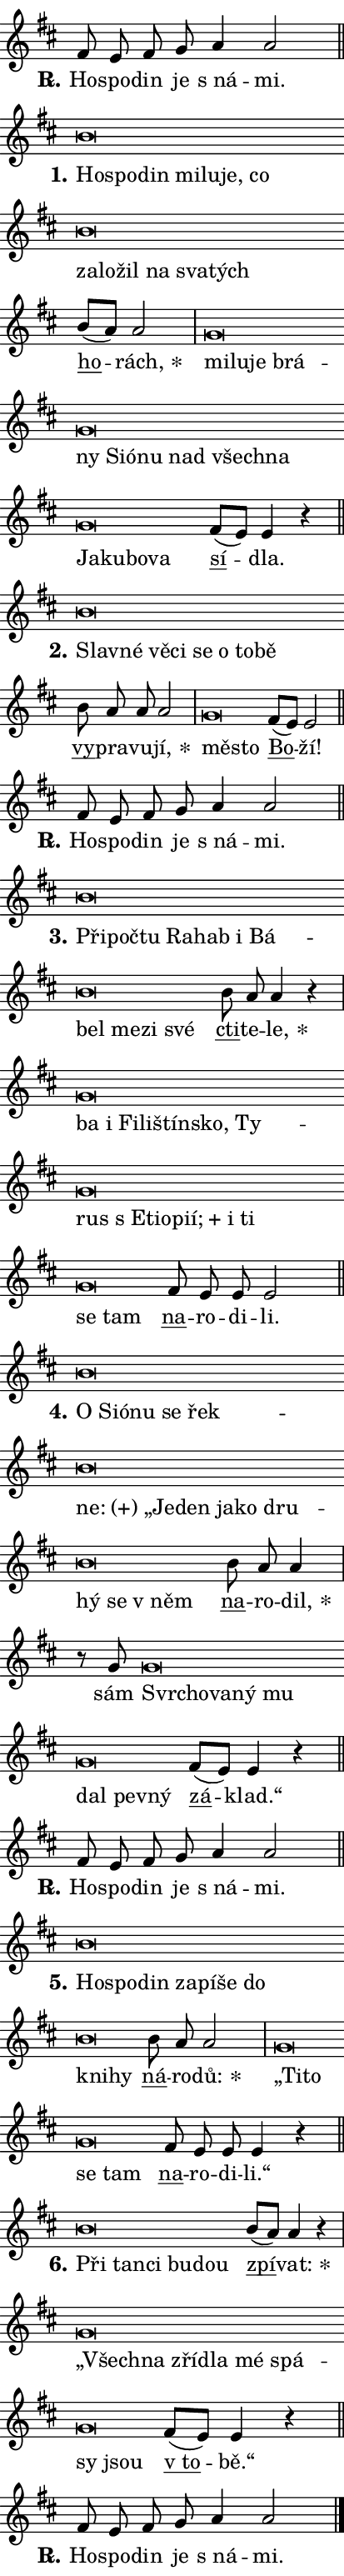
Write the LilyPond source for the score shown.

\version "2.24.0"
\header { tagline = "" }
\paper {
  indent = 0\cm
  top-margin = 0\cm
  right-margin = 0\cm
  bottom-margin = 0\cm
  left-margin = 0\cm
  paper-width = 7\cm
  page-breaking = #ly:one-page-breaking
  system-system-spacing.basic-distance = #11
  score-system-spacing.basic-distance = #11
  ragged-last = ##f
}


%% Author: Thomas Morley
%% https://lists.gnu.org/archive/html/lilypond-user/2020-05/msg00002.html
#(define (line-position grob)
"Returns position of @var[grob} in current system:
   @code{'start}, if at first time-step
   @code{'end}, if at last time-step
   @code{'middle} otherwise
"
  (let* ((col (ly:item-get-column grob))
         (ln (ly:grob-object col 'left-neighbor))
         (rn (ly:grob-object col 'right-neighbor))
         (col-to-check-left (if (ly:grob? ln) ln col))
         (col-to-check-right (if (ly:grob? rn) rn col))
         (break-dir-left
           (and
             (ly:grob-property col-to-check-left 'non-musical #f)
             (ly:item-break-dir col-to-check-left)))
         (break-dir-right
           (and
             (ly:grob-property col-to-check-right 'non-musical #f)
             (ly:item-break-dir col-to-check-right))))
        (cond ((eqv? 1 break-dir-left) 'start)
              ((eqv? -1 break-dir-right) 'end)
              (else 'middle))))

#(define (tranparent-at-line-position vctor)
  (lambda (grob)
  "Relying on @code{line-position} select the relevant enry from @var{vctor}.
Used to determine transparency,"
    (case (line-position grob)
      ((end) (not (vector-ref vctor 0)))
      ((middle) (not (vector-ref vctor 1)))
      ((start) (not (vector-ref vctor 2))))))

noteHeadBreakVisibility =
#(define-music-function (break-visibility)(vector?)
"Makes @code{NoteHead}s transparent relying on @var{break-visibility}"
#{
  \override NoteHead.transparent =
    #(tranparent-at-line-position break-visibility)
#})

#(define delete-ledgers-for-transparent-note-heads
  (lambda (grob)
    "Reads whether a @code{NoteHead} is transparent.
If so this @code{NoteHead} is removed from @code{'note-heads} from
@var{grob}, which is supposed to be @code{LedgerLineSpanner}.
As a result ledgers are not printed for this @code{NoteHead}"
    (let* ((nhds-array (ly:grob-object grob 'note-heads))
           (nhds-list
             (if (ly:grob-array? nhds-array)
                 (ly:grob-array->list nhds-array)
                 '()))
           ;; Relies on the transparent-property being done before
           ;; Staff.LedgerLineSpanner.after-line-breaking is executed.
           ;; This is fragile ...
           (to-keep
             (remove
               (lambda (nhd)
                 (ly:grob-property nhd 'transparent #f))
               nhds-list)))
      ;; TODO find a better method to iterate over grob-arrays, similiar
      ;; to filter/remove etc for lists
      ;; For now rebuilt from scratch
      (set! (ly:grob-object grob 'note-heads)  '())
      (for-each
        (lambda (nhd)
          (ly:pointer-group-interface::add-grob grob 'note-heads nhd))
        to-keep))))

hideNotes = {
  \noteHeadBreakVisibility #begin-of-line-visible
}
unHideNotes = {
  \noteHeadBreakVisibility #all-visible
}

% work-around for resetting accidentals
% https://lilypond.org/doc/v2.23/Documentation/notation/displaying-rhythms#unmetered-music
cadenzaMeasure = {
  \cadenzaOff
  \partial 1024 s1024
  \cadenzaOn
}

#(define-markup-command (accent layout props text) (markup?)
  "Underline accented syllable"
  (interpret-markup layout props
    #{\markup \override #'(offset . 4.3) \underline { #text }#}))

responsum = \markup \concat {
  "R" \hspace #-1.05 \path #0.1 #'((moveto 0 0.07) (lineto 0.9 0.8)) \hspace #0.05 "."
}

\layout {
    \context {
        \Staff
        \remove "Time_signature_engraver"
        \override LedgerLineSpanner.after-line-breaking = #delete-ledgers-for-transparent-note-heads
    }
    \context {
        \Voice {
            \override NoteHead.output-attributes = #'((class . "notehead"))
            \override Hairpin.height = #0.55
        }
    }
    \context {
        \Lyrics {
            \override StanzaNumber.output-attributes = #'((class . "stanzanumber"))
            \override LyricSpace.minimum-distance = #0.9
            \override LyricText.font-name = #"TeX Gyre Schola"
            \override LyricText.font-size = 1
            \override StanzaNumber.font-name = #"TeX Gyre Schola Bold"
            \override StanzaNumber.font-size = 1
        }
    }
}

% magnetic-lyrics.ily
%
%   written by
%     Jean Abou Samra <jean@abou-samra.fr>
%     Werner Lemberg <wl@gnu.org>
%
%   adapted by
%     Jiri Hon <jiri.hon@gmail.com>
%
% Version 2022-Apr-15

% https://www.mail-archive.com/lilypond-user@gnu.org/msg149350.html

#(define (Left_hyphen_pointer_engraver context)
   "Collect syllable-hyphen-syllable occurrences in lyrics and store
them in properties.  This engraver only looks to the left.  For
example, if the lyrics input is @code{foo -- bar}, it does the
following.

@itemize @bullet
@item
Set the @code{text} property of the @code{LyricHyphen} grob between
@q{foo} and @q{bar} to @code{foo}.

@item
Set the @code{left-hyphen} property of the @code{LyricText} grob with
text @q{foo} to the @code{LyricHyphen} grob between @q{foo} and
@q{bar}.
@end itemize

Use this auxiliary engraver in combination with the
@code{lyric-@/text::@/apply-@/magnetic-@/offset!} hook."
   (let ((hyphen #f)
         (text #f))
     (make-engraver
      (acknowledgers
       ((lyric-syllable-interface engraver grob source-engraver)
        (set! text grob)))
      (end-acknowledgers
       ((lyric-hyphen-interface engraver grob source-engraver)
        ;(when (not (grob::has-interface grob 'lyric-space-interface))
          (set! hyphen grob)));)
      ((stop-translation-timestep engraver)
       (when (and text hyphen)
         (ly:grob-set-object! text 'left-hyphen hyphen))
       (set! text #f)
       (set! hyphen #f)))))

#(define (lyric-text::apply-magnetic-offset! grob)
   "If the space between two syllables is less than the value in
property @code{LyricText@/.details@/.squash-threshold}, move the right
syllable to the left so that it gets concatenated with the left
syllable.

Use this function as a hook for
@code{LyricText@/.after-@/line-@/breaking} if the
@code{Left_@/hyphen_@/pointer_@/engraver} is active."
   (let ((hyphen (ly:grob-object grob 'left-hyphen #f)))
     (when hyphen
       (let ((left-text (ly:spanner-bound hyphen LEFT)))
         (when (grob::has-interface left-text 'lyric-syllable-interface)
           (let* ((common (ly:grob-common-refpoint grob left-text X))
                  (this-x-ext (ly:grob-extent grob common X))
                  (left-x-ext
                   (begin
                     ;; Trigger magnetism for left-text.
                     (ly:grob-property left-text 'after-line-breaking)
                     (ly:grob-extent left-text common X)))
                  ;; `delta` is the gap width between two syllables.
                  (delta (- (interval-start this-x-ext)
                            (interval-end left-x-ext)))
                  (details (ly:grob-property grob 'details))
                  (threshold (assoc-get 'squash-threshold details 0.2)))
             (when (< delta threshold)
               (let* (;; We have to manipulate the input text so that
                      ;; ligatures crossing syllable boundaries are not
                      ;; disabled.  For languages based on the Latin
                      ;; script this is essentially a beautification.
                      ;; However, for non-Western scripts it can be a
                      ;; necessity.
                      (lt (ly:grob-property left-text 'text))
                      (rt (ly:grob-property grob 'text))
                      (is-space (grob::has-interface hyphen 'lyric-space-interface))
                      (space (if is-space " " ""))
                      (space-markup (grob-interpret-markup grob " "))
                      (space-size (interval-length (ly:stencil-extent space-markup X)))
                      (extra-delta (if is-space space-size 0))
                      ;; Append new syllable.
                      (ltrt-space (if (and (string? lt) (string? rt))
                                (string-append lt space rt)
                                (make-concat-markup (list lt space rt))))
                      ;; Right-align `ltrt` to the right side.
                      (ltrt-space-markup (grob-interpret-markup
                               grob
                               (make-translate-markup
                                (cons (interval-length this-x-ext) 0)
                                (make-right-align-markup ltrt-space)))))
                 (begin
                   ;; Don't print `left-text`.
                   (ly:grob-set-property! left-text 'stencil #f)
                   ;; Set text and stencil (which holds all collected
                   ;; syllables so far) and shift it to the left.
                   (ly:grob-set-property! grob 'text ltrt-space)
                   (ly:grob-set-property! grob 'stencil ltrt-space-markup)
                   (ly:grob-translate-axis! grob (- (- delta extra-delta)) X))))))))))


#(define (lyric-hyphen::displace-bounds-first grob)
   ;; Make very sure this callback isn't triggered too early.
   (let ((left (ly:spanner-bound grob LEFT))
         (right (ly:spanner-bound grob RIGHT)))
     (ly:grob-property left 'after-line-breaking)
     (ly:grob-property right 'after-line-breaking)
     (ly:lyric-hyphen::print grob)))

squashThreshold = #0.4

\layout {
  \context {
    \Lyrics
    \consists #Left_hyphen_pointer_engraver
    \override LyricText.after-line-breaking =
      #lyric-text::apply-magnetic-offset!
    \override LyricHyphen.stencil = #lyric-hyphen::displace-bounds-first
    \override LyricText.details.squash-threshold = \squashThreshold
    \override LyricHyphen.minimum-distance = 0
    \override LyricHyphen.minimum-length = \squashThreshold
  }
}

squash = \override LyricText.details.squash-threshold = 9999
unSquash = \override LyricText.details.squash-threshold = \squashThreshold

left = \override LyricText.self-alignment-X = #LEFT
unLeft = \revert LyricText.self-alignment-X

starOffset = #(lambda (grob) 
                (let ((x_offset (ly:self-alignment-interface::aligned-on-x-parent grob)))
                  (if (= x_offset 0) 0 (+ x_offset 1.2))))

star = #(define-music-function (syllable)(string?)
"Append star separator at the end of a syllable"
#{
  \once \override LyricText.X-offset = #starOffset
  \lyricmode { \markup {
    #syllable
    \override #'((font-name . "TeX Gyre Schola Bold")) \hspace #0.2 \lower #0.65 \larger "*"
  } }
#})

starAccent = #(define-music-function (syllable)(string?)
"Append star separator at the end of a syllable and make accent"
#{
  \once \override LyricText.X-offset = #starOffset
  \lyricmode { \markup {
    \accent #syllable
    \override #'((font-name . "TeX Gyre Schola Bold")) \hspace #0.2 \lower #0.65 \larger "*"
  } }
#})

breath = #(define-music-function (syllable)(string?)
"Append breathing indicator at the end of a syllable"
#{
  \lyricmode { \markup { #syllable "+" } }
#})

optionalBreath = #(define-music-function (syllable)(string?)
"Append optional breathing indicator at the end of a syllable"
#{
  \lyricmode { \markup { #syllable "(+)" } }
#})


\score {
    <<
        \new Voice = "melody" { \cadenzaOn \key d \major \relative { fis'8 e fis g a4 a2 \cadenzaMeasure \bar "||" \break } }
        \new Lyrics \lyricsto "melody" { \lyricmode { \set stanza = \responsum
Ho -- spo -- din je "s ná" -- mi. } }
    >>
    \layout {}
}

\score {
    <<
        \new Voice = "melody" { \cadenzaOn \key d \major \relative { b'\breve*1/16 \hideNotes \breve*1/16 \bar "" \breve*1/16 \bar "" \breve*1/16 \bar "" \breve*1/16 \bar "" \breve*1/16 \bar "" \breve*1/16 \bar "" \breve*1/16 \bar "" \breve*1/16 \bar "" \breve*1/16 \bar "" \breve*1/16 \bar "" \breve*1/16 \breve*1/16 \bar "" \unHideNotes \bar "" b8[( a)] a2 \cadenzaMeasure \bar "|" g\breve*1/16 \hideNotes \breve*1/16 \bar "" \breve*1/16 \bar "" \breve*1/16 \bar "" \breve*1/16 \bar "" \breve*1/16 \bar "" \breve*1/16 \bar "" \breve*1/16 \bar "" \breve*1/16 \bar "" \breve*1/16 \bar "" \breve*1/16 \bar "" \breve*1/16 \bar "" \breve*1/16 \bar "" \breve*1/16 \breve*1/16 \bar "" \unHideNotes \bar "" fis8[( e)] e4 r \cadenzaMeasure \bar "||" \break } }
        \new Lyrics \lyricsto "melody" { \lyricmode { \set stanza = "1."
\left Ho -- \squash spo -- din mi -- lu -- je, co za -- lo -- žil na sva -- tých \unLeft \unSquash \markup \accent ho -- \star rách, \left mi -- \squash lu -- je brá -- ny Si -- ó -- nu nad všech -- na Ja -- ku -- bo -- va \unLeft \unSquash \markup \accent sí -- dla. } }
    >>
    \layout {}
}

\score {
    <<
        \new Voice = "melody" { \cadenzaOn \key d \major \relative { b'\breve*1/16 \hideNotes \breve*1/16 \bar "" \breve*1/16 \bar "" \breve*1/16 \bar "" \breve*1/16 \bar "" \breve*1/16 \bar "" \breve*1/16 \breve*1/16 \bar "" \unHideNotes \bar "" b8 a a a2 \cadenzaMeasure \bar "|" g\breve*1/16 \hideNotes \breve*1/16 \bar "" \unHideNotes \bar "" fis8[( e)] e2 \cadenzaMeasure \bar "||" \break } }
        \new Lyrics \lyricsto "melody" { \lyricmode { \set stanza = "2."
\left Slav -- \squash né vě -- ci se o to -- bě \unLeft \unSquash \markup \accent vy -- pra -- vu -- \star jí, \left mě -- \squash sto \unLeft \unSquash \markup \accent Bo -- ží! } }
    >>
    \layout {}
}

\score {
    <<
        \new Voice = "melody" { \cadenzaOn \key d \major \relative { fis'8 e fis g a4 a2 \cadenzaMeasure \bar "||" \break } }
        \new Lyrics \lyricsto "melody" { \lyricmode { \set stanza = \responsum
Ho -- spo -- din je "s ná" -- mi. } }
    >>
    \layout {}
}

\score {
    <<
        \new Voice = "melody" { \cadenzaOn \key d \major \relative { b'\breve*1/16 \hideNotes \breve*1/16 \bar "" \breve*1/16 \bar "" \breve*1/16 \bar "" \breve*1/16 \bar "" \breve*1/16 \bar "" \breve*1/16 \bar "" \breve*1/16 \bar "" \breve*1/16 \bar "" \breve*1/16 \breve*1/16 \bar "" \unHideNotes \bar "" b8 a a4 r \cadenzaMeasure \bar "|" g\breve*1/16 \hideNotes \breve*1/16 \bar "" \breve*1/16 \bar "" \breve*1/16 \bar "" \breve*1/16 \bar "" \breve*1/16 \bar "" \breve*1/16 \bar "" \breve*1/16 \bar "" \breve*1/16 \bar "" \breve*1/16 \bar "" \breve*1/16 \bar "" \breve*1/16 \bar "" \breve*1/16 \bar "" \breve*1/16 \breve*1/16 \bar "" \unHideNotes \bar "" fis8 e e e2 \cadenzaMeasure \bar "||" \break } }
        \new Lyrics \lyricsto "melody" { \lyricmode { \set stanza = "3."
\left Při -- \squash poč -- tu Ra -- hab i Bá -- bel me -- zi své \unLeft \unSquash \markup \accent cti -- te -- \star le, \left ba \squash i Fi -- li -- štín -- sko, Ty -- rus "s E" -- tio -- \breath "pií;" i ti se tam \unLeft \unSquash \markup \accent na -- ro -- di -- li. } }
    >>
    \layout {}
}

\score {
    <<
        \new Voice = "melody" { \cadenzaOn \key d \major \relative { b'\breve*1/16 \hideNotes \breve*1/16 \bar "" \breve*1/16 \bar "" \breve*1/16 \bar "" \breve*1/16 \bar "" \breve*1/16 \bar "" \breve*1/16 \bar "" \breve*1/16 \bar "" \breve*1/16 \bar "" \breve*1/16 \bar "" \breve*1/16 \bar "" \breve*1/16 \bar "" \breve*1/16 \bar "" \breve*1/16 \breve*1/16 \bar "" \unHideNotes \bar "" b8 a a4 \cadenzaMeasure \bar "|" r8 g8 g\breve*1/16 \hideNotes \breve*1/16 \bar "" \breve*1/16 \bar "" \breve*1/16 \bar "" \breve*1/16 \bar "" \breve*1/16 \bar "" \breve*1/16 \breve*1/16 \bar "" \unHideNotes \bar "" fis8[( e)] e4 r \cadenzaMeasure \bar "||" \break } }
        \new Lyrics \lyricsto "melody" { \lyricmode { \set stanza = "4."
\left O \squash Si -- ó -- nu se řek -- \optionalBreath ne: „Je -- den ja -- ko dru -- hý se "v něm" \unLeft \unSquash \markup \accent na -- ro -- \star dil, sám \left Svr -- \squash cho -- va -- ný mu dal pev -- ný \unLeft \unSquash \markup \accent zá -- klad.“ } }
    >>
    \layout {}
}

\score {
    <<
        \new Voice = "melody" { \cadenzaOn \key d \major \relative { fis'8 e fis g a4 a2 \cadenzaMeasure \bar "||" \break } }
        \new Lyrics \lyricsto "melody" { \lyricmode { \set stanza = \responsum
Ho -- spo -- din je "s ná" -- mi. } }
    >>
    \layout {}
}

\score {
    <<
        \new Voice = "melody" { \cadenzaOn \key d \major \relative { b'\breve*1/16 \hideNotes \breve*1/16 \bar "" \breve*1/16 \bar "" \breve*1/16 \bar "" \breve*1/16 \bar "" \breve*1/16 \bar "" \breve*1/16 \bar "" \breve*1/16 \breve*1/16 \bar "" \unHideNotes \bar "" b8 a a2 \cadenzaMeasure \bar "|" g\breve*1/16 \hideNotes \breve*1/16 \bar "" \breve*1/16 \breve*1/16 \bar "" \unHideNotes \bar "" fis8 e e e4 r \cadenzaMeasure \bar "||" \break } }
        \new Lyrics \lyricsto "melody" { \lyricmode { \set stanza = "5."
\left Ho -- \squash spo -- din za -- pí -- še do kni -- hy \unLeft \unSquash \markup \accent ná -- ro -- \star dů: \left „Ti -- \squash to se tam \unLeft \unSquash \markup \accent na -- ro -- di -- li.“ } }
    >>
    \layout {}
}

\score {
    <<
        \new Voice = "melody" { \cadenzaOn \key d \major \relative { b'\breve*1/16 \hideNotes \breve*1/16 \bar "" \breve*1/16 \bar "" \breve*1/16 \breve*1/16 \bar "" \unHideNotes \bar "" b8[( a)] a4 r \cadenzaMeasure \bar "|" g\breve*1/16 \hideNotes \breve*1/16 \bar "" \breve*1/16 \bar "" \breve*1/16 \bar "" \breve*1/16 \bar "" \breve*1/16 \bar "" \breve*1/16 \breve*1/16 \bar "" \unHideNotes \bar "" fis8[( e)] e4 r \cadenzaMeasure \bar "||" \break } }
        \new Lyrics \lyricsto "melody" { \lyricmode { \set stanza = "6."
\left Při \squash tan -- ci bu -- dou \unLeft \unSquash \markup \accent zpí -- \star vat: \left „Všech -- \squash na zří -- dla mé spá -- sy jsou \unLeft \unSquash \markup \accent "v to" -- bě.“ } }
    >>
    \layout {}
}

\score {
    <<
        \new Voice = "melody" { \cadenzaOn \key d \major \relative { fis'8 e fis g a4 a2 \cadenzaMeasure \bar "||" \break } \bar "|." }
        \new Lyrics \lyricsto "melody" { \lyricmode { \set stanza = \responsum
Ho -- spo -- din je "s ná" -- mi. } }
    >>
    \layout {}
}
